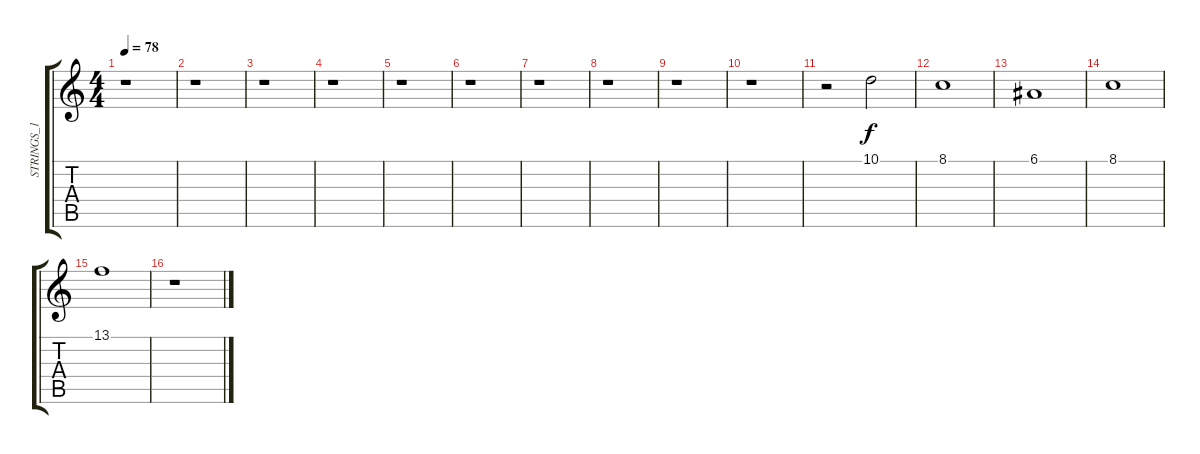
\track ("STRINGS_1" "STRINGS_1") {instrument stringensemble1}
\staff {score tabs}
\tuning (E4 B3 G3 D3 A2 E2) {hide}
\ts (4 4)
\tempo 78
\clef g2
\ks c
r.1{dy f} |
r.1 |
r.1 |
r.1 |
r.1 |
r.1 |
r.1 |
r.1 |
r.1 |
r.1 |
r.2 10.1.2{balance 6} |
8.1.1 |
6.1.1 |
8.1.1 |
13.1.1 |
r.1
